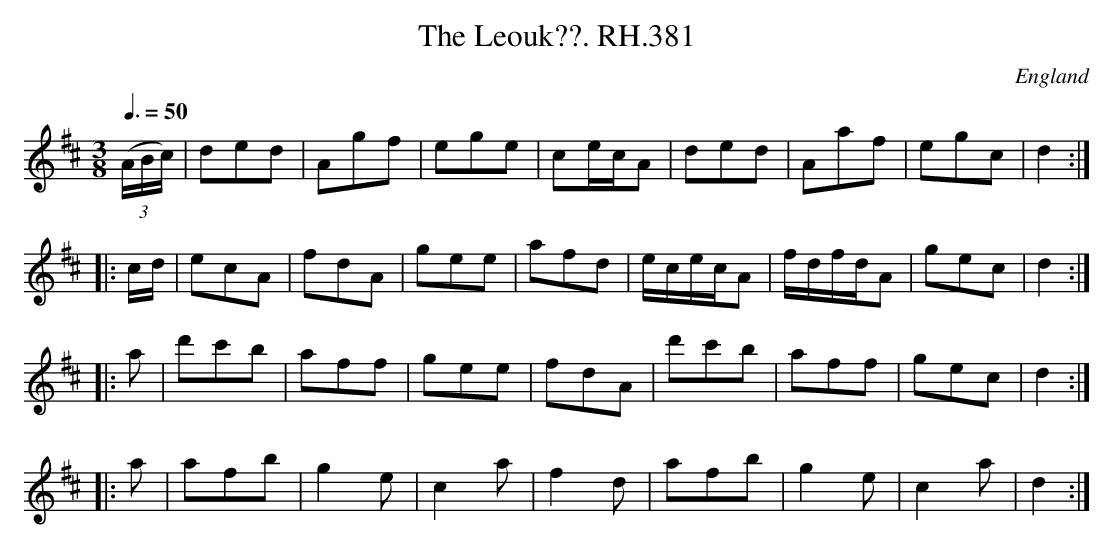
X:1
T:Leouk??. RH.381, The
O:England
M:3/8
L:1/8
Q:3/8=50
K:D
((3A/B/c/)|ded|Agf|ege|ce/c/A|\
ded|Aaf|egc|d2:|
|:c/d/|ecA|fdA|gee|afd|\
e/c/e/c/A|f/d/f/d/A|gec|d2:|
|:a|d'c'b|aff|gee|fdA|\
d'c'b|aff|gec|d2:|
|:a|afb|g2e|c2a|f2d|\
afb|g2e|c2a|d2:|
